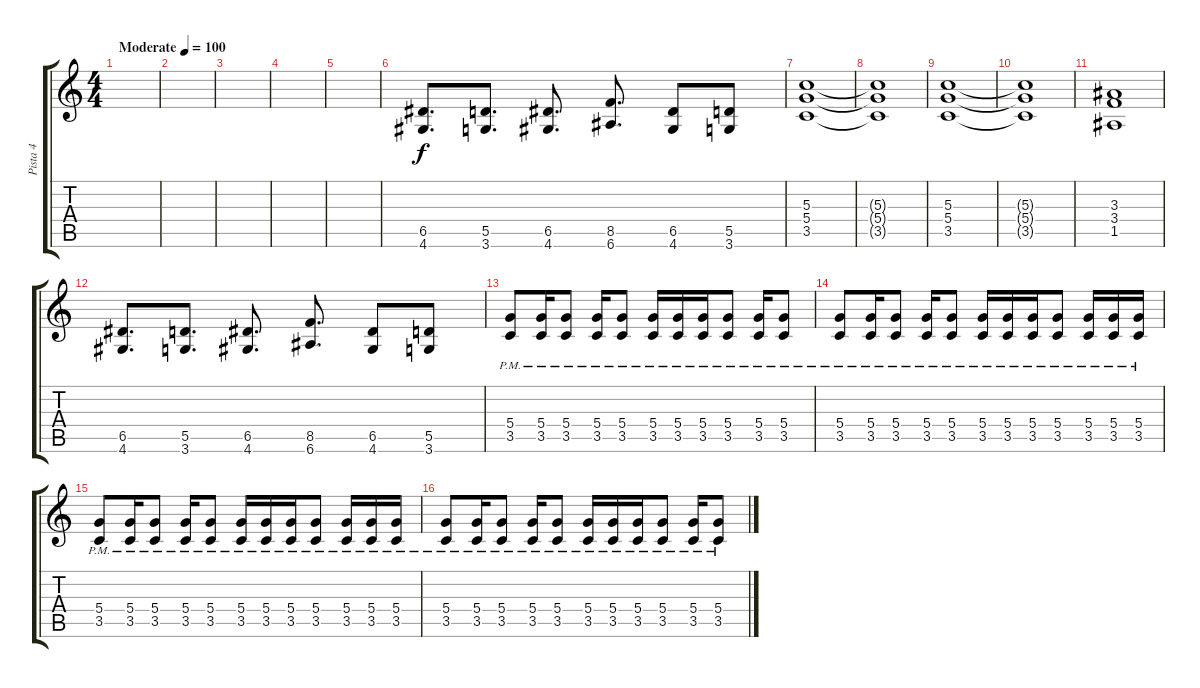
\track ("Pista 4" "Pista 4") {instrument distortionguitar}
\staff {score tabs}
\tuning (E4 B3 G3 D3 A2 E2) {hide}
\ts (4 4)
\tempo (100 "Moderate")
\clef g2
\ks c
|
|
|
|
|
(6.5 4.6).8{d} (5.5 3.6).8{d} (6.5 4.6).8{d} (8.5 6.6).8{d} (6.5 4.6).8 (5.5 3.6).8 |
(5.3 5.4 3.5).1 |
(5.3{t} 5.4{t} 3.5{t}).1 |
(5.3 5.4 3.5).1 |
(5.3{t} 5.4{t} 3.5{t}).1 |
(3.3 3.4 1.5).1 |
(6.5 4.6).8{d} (5.5 3.6).8{d} (6.5 4.6).8{d} (8.5 6.6).8{d} (6.5 4.6).8 (5.5 3.6).8 |
(5.4{pm} 3.5{pm}).8 (5.4{pm} 3.5{pm}).16 (5.4{pm} 3.5{pm}).8 (5.4{pm} 3.5{pm}).16 (5.4{pm} 3.5{pm}).8 (5.4{pm} 3.5{pm}).16 (5.4{pm} 3.5{pm}).16 (5.4{pm} 3.5{pm}).16 (5.4{pm} 3.5{pm}).8 (5.4{pm} 3.5{pm}).16 (5.4{pm} 3.5{pm}).8 |
(5.4{pm} 3.5{pm}).8 (5.4{pm} 3.5{pm}).16 (5.4{pm} 3.5{pm}).8 (5.4{pm} 3.5{pm}).16 (5.4{pm} 3.5{pm}).8 (5.4{pm} 3.5{pm}).16 (5.4{pm} 3.5{pm}).16 (5.4{pm} 3.5{pm}).16 (5.4{pm} 3.5{pm}).8 (5.4{pm} 3.5{pm}).16 (5.4{pm} 3.5{pm}).16 (5.4{pm} 3.5{pm}).16 |
(5.4{pm} 3.5{pm}).8 (5.4{pm} 3.5{pm}).16 (5.4{pm} 3.5{pm}).8 (5.4{pm} 3.5{pm}).16 (5.4{pm} 3.5{pm}).8 (5.4{pm} 3.5{pm}).16 (5.4{pm} 3.5{pm}).16 (5.4{pm} 3.5{pm}).16 (5.4{pm} 3.5{pm}).8 (5.4{pm} 3.5{pm}).16 (5.4{pm} 3.5{pm}).16 (5.4{pm} 3.5{pm}).16 |
(5.4{pm} 3.5{pm}).8 (5.4{pm} 3.5{pm}).16 (5.4{pm} 3.5{pm}).8 (5.4{pm} 3.5{pm}).16 (5.4{pm} 3.5{pm}).8 (5.4{pm} 3.5{pm}).16 (5.4{pm} 3.5{pm}).16 (5.4{pm} 3.5{pm}).16 (5.4{pm} 3.5{pm}).8 (5.4{pm} 3.5{pm}).16 (5.4{pm} 3.5{pm}).8
